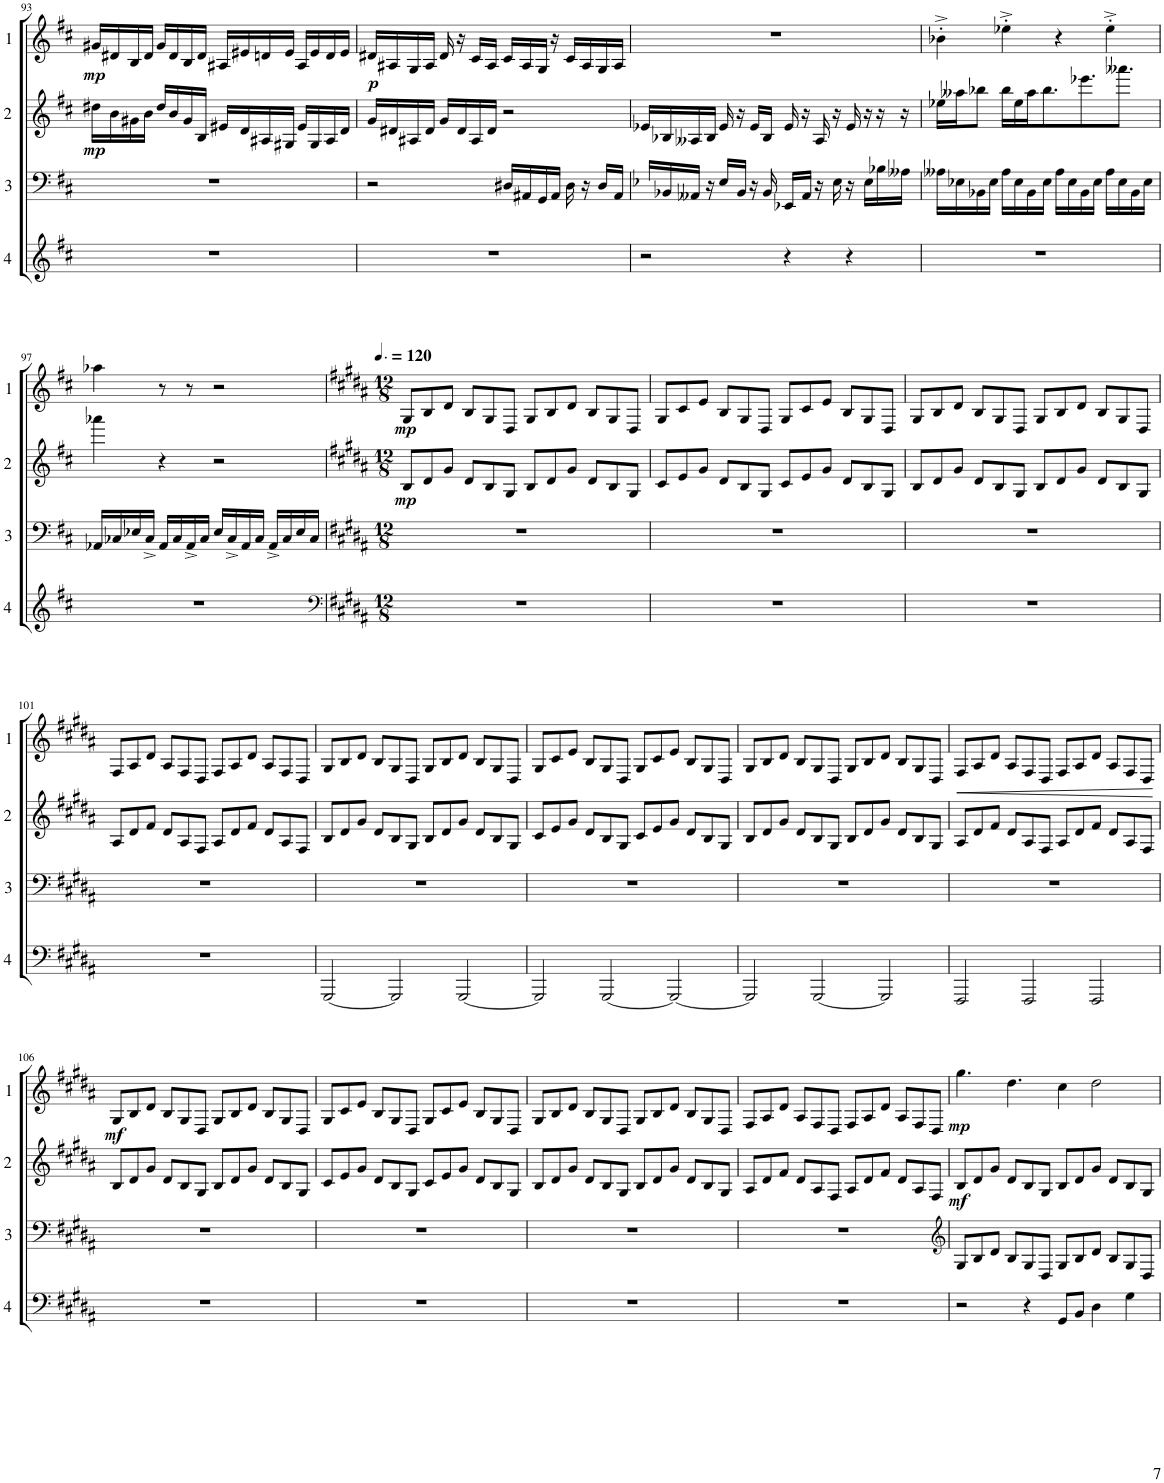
**kern	**kern	**kern	**dynam	**kern	**dynam
*part4	*part3	*part2	*part2	*part1	*part1
*staff4	*staff3	*staff2	*staff2	*staff1	*staff1
*I"Synth 4	*I"Synth 3	*I"Synth 2	*	*I"Synth 1	*
!!LO:PB:g=z
*clefG2	*clefF4	*clefG2	*	*clefG2	*
*k[f#c#]	*k[f#c#]	*k[f#c#]	*	*k[f#c#]	*
*M4/4	*M4/4	*M4/4	*	*M4/4	*
=93	=93	=93	=93	=93	=93
!	!	!	!LO:DY:b	!	!LO:DY:b
1r	1r	16dd#X\LL	mp	16g#X/LL	mp
.	.	16b\	.	16d#X/	.
.	.	16g#X\	.	16B/	.
.	.	16b\JJ	.	16d#/JJ	.
.	.	16dd#/LL	.	16g#/LL	.
.	.	16b/	.	16d#/	.
.	.	16g#/	.	16B/	.
.	.	16B/JJ	.	16d#/JJ	.
.	.	16e#X/LL	.	16A#X/LL	.
.	.	16d/	.	16e#X/	.
.	.	16A#X/	.	16dn/	.
.	.	16G#X/JJ	.	16e#/JJ	.
.	.	16e#/LL	.	16A#/LL	.
.	.	16G#/	.	16e#/	.
.	.	16A#/	.	16d/	.
.	.	16d/JJ	.	16e#/JJ	.
=94	=94	=94	=94	=94	=94
!	!	!	!	!	!LO:DY:b
1r	2r	16g/LL	.	16d#X/LL	p
.	.	16d#X/	.	16A#X/	.
.	.	16A#X/	.	16G/	.
.	.	16d#/JJ	.	16A#/JJ	.
.	.	16g/LL	.	16d#/	.
.	.	16d#/	.	16r	.
.	.	16A#/	.	16c#/LL	.
.	.	16d#/JJ	.	16A#/JJ	.
.	16D#X/LL	2r	.	16c#/LL	.
.	16AA#X/	.	.	16A#/	.
.	16GG/	.	.	16G/JJ	.
.	16AA#/JJ	.	.	16r	.
.	16D#\	.	.	16c#/LL	.
.	16r	.	.	16A#/	.
.	16D#/LL	.	.	16G/	.
.	16AA#/JJ	.	.	16A#/JJ	.
=95	=95	=95	=95	=95	=95
2r	16E-X/LL	16e-X/LL	.	1r	.
.	16BB-X/	16B-X/	.	.	.
.	16AA--X/JJ	16A--X/	.	.	.
.	16r	16B-/JJ	.	.	.
.	16E-/LL	16e-/	.	.	.
.	16BB-/JJ	16r	.	.	.
.	16r	16e-/LL	.	.	.
.	16BB-/	16B-/JJ	.	.	.
4r	16EE-X/LL	16e-/	.	.	.
.	16AA--/JJ	16r	.	.	.
.	16r	16A--/	.	.	.
.	16E-\	16r	.	.	.
4r	16r	16e-/	.	.	.
.	16E-\LL	16r	.	.	.
.	16B-X\	16r	.	.	.
.	16A--X\JJ	16r	.	.	.
=96	=96	=96	=96	=96	=96
1r	16A--X\LL	16ee-X\LL	.	4b-X'^\	.
.	16E-X\	16aa--X\J	.	.	.
.	16BB-X\	8bb-X\J	.	.	.
.	16E-\JJ	.	.	.	.
.	16A--\LL	16bb-\LL	.	4ee-X'^\	.
.	16E-\	16ee-\	.	.	.
.	16BB-\	16aa--\J	.	.	.
.	16E-\JJ	8.bb-\	.	.	.
.	16A--\LL	.	.	4r	.
.	16E-\	.	.	.	.
.	16BB-\	8.eee-X\	.	.	.
.	16E-\JJ	.	.	.	.
.	16A--\LL	.	.	4ee-'^\	.
.	16E-\	8.aaa--X\J	.	.	.
.	16BB-\	.	.	.	.
.	16E-\JJ	.	.	.	.
!!LO:LB:g=z
=97	=97	=97	=97	=97	=97
1r	16AA-X/LL	4aaa-X\	.	4aa-X\	.
.	16C-X/	.	.	.	.
.	16E-X/	.	.	.	.
.	16C-^/JJ	.	.	.	.
.	16AA-/LL	4r	.	8r	.
.	16C-/	.	.	.	.
.	16AA-^/	.	.	8r	.
.	16C-/JJ	.	.	.	.
.	16E-/LL	2r	.	2r	.
.	16C-^/	.	.	.	.
.	16AA-/	.	.	.	.
.	16C-/JJ	.	.	.	.
.	16AA-^/LL	.	.	.	.
.	16C-/	.	.	.	.
.	16E-/	.	.	.	.
.	16C-/JJ	.	.	.	.
=98	=98	=98	=98	=98	=98
*clefF4	*	*	*	*	*
*k[f#c#g#d#a#]	*k[f#c#g#d#a#]	*k[f#c#g#d#a#]	*	*k[f#c#g#d#a#]	*
*M12/8	*M12/8	*M12/8	*	*M12/8	*
*	*	*	*	*MM180	*
!	!	!	!LO:DY:b	!	!LO:DY:b
1.r	1.r	8B/L	mp	8G#/L	mp
.	.	8d#/	.	8B/	.
.	.	8g#/J	.	8d#/J	.
.	.	8d#/L	.	8B/L	.
.	.	8B/	.	8G#/	.
.	.	8G#/J	.	8D#/J	.
.	.	8B/L	.	8G#/L	.
.	.	8d#/	.	8B/	.
.	.	8g#/J	.	8d#/J	.
.	.	8d#/L	.	8B/L	.
.	.	8B/	.	8G#/	.
.	.	8G#/J	.	8D#/J	.
=99	=99	=99	=99	=99	=99
1.r	1.r	8c#/L	.	8G#/L	.
.	.	8e/	.	8c#/	.
.	.	8g#/J	.	8e/J	.
.	.	8d#/L	.	8B/L	.
.	.	8B/	.	8G#/	.
.	.	8G#/J	.	8D#/J	.
.	.	8c#/L	.	8G#/L	.
.	.	8e/	.	8c#/	.
.	.	8g#/J	.	8e/J	.
.	.	8d#/L	.	8B/L	.
.	.	8B/	.	8G#/	.
.	.	8G#/J	.	8D#/J	.
=100	=100	=100	=100	=100	=100
1.r	1.r	8B/L	.	8G#/L	.
.	.	8d#/	.	8B/	.
.	.	8g#/J	.	8d#/J	.
.	.	8d#/L	.	8B/L	.
.	.	8B/	.	8G#/	.
.	.	8G#/J	.	8D#/J	.
.	.	8B/L	.	8G#/L	.
.	.	8d#/	.	8B/	.
.	.	8g#/J	.	8d#/J	.
.	.	8d#/L	.	8B/L	.
.	.	8B/	.	8G#/	.
.	.	8G#/J	.	8D#/J	.
!!LO:LB:g=z
=101	=101	=101	=101	=101	=101
1.r	1.r	8A#/L	.	8F#/L	.
.	.	8d#/	.	8A#/	.
.	.	8f#/J	.	8d#/J	.
.	.	8d#/L	.	8A#/L	.
.	.	8A#/	.	8F#/	.
.	.	8F#/J	.	8D#/J	.
.	.	8A#/L	.	8F#/L	.
.	.	8d#/	.	8A#/	.
.	.	8f#/J	.	8d#/J	.
.	.	8d#/L	.	8A#/L	.
.	.	8A#/	.	8F#/	.
.	.	8F#/J	.	8D#/J	.
=102	=102	=102	=102	=102	=102
[2GGG#/	1.r	8B/L	.	8G#/L	.
.	.	8d#/	.	8B/	.
.	.	8g#/J	.	8d#/J	.
.	.	8d#/L	.	8B/L	.
2GGG#/]	.	8B/	.	8G#/	.
.	.	8G#/J	.	8D#/J	.
.	.	8B/L	.	8G#/L	.
.	.	8d#/	.	8B/	.
[2GGG#/	.	8g#/J	.	8d#/J	.
.	.	8d#/L	.	8B/L	.
.	.	8B/	.	8G#/	.
.	.	8G#/J	.	8D#/J	.
=103	=103	=103	=103	=103	=103
2GGG#/]	1.r	8c#/L	.	8G#/L	.
.	.	8e/	.	8c#/	.
.	.	8g#/J	.	8e/J	.
.	.	8d#/L	.	8B/L	.
[2GGG#/	.	8B/	.	8G#/	.
.	.	8G#/J	.	8D#/J	.
.	.	8c#/L	.	8G#/L	.
.	.	8e/	.	8c#/	.
2GGG#/_	.	8g#/J	.	8e/J	.
.	.	8d#/L	.	8B/L	.
.	.	8B/	.	8G#/	.
.	.	8G#/J	.	8D#/J	.
=104	=104	=104	=104	=104	=104
2GGG#/]	1.r	8B/L	.	8G#/L	.
.	.	8d#/	.	8B/	.
.	.	8g#/J	.	8d#/J	.
.	.	8d#/L	.	8B/L	.
[2GGG#/	.	8B/	.	8G#/	.
.	.	8G#/J	.	8D#/J	.
.	.	8B/L	.	8G#/L	.
.	.	8d#/	.	8B/	.
2GGG#/]	.	8g#/J	.	8d#/J	.
.	.	8d#/L	.	8B/L	.
.	.	8B/	.	8G#/	.
.	.	8G#/J	.	8D#/J	.
=105	=105	=105	=105	=105	=105
!	!	!	!	!	!LO:HP:b
2FFF#/	1.r	8A#/L	.	8F#/L	<
.	.	8d#/	.	8A#/	.
.	.	8f#/J	.	8d#/J	.
.	.	8d#/L	.	8A#/L	.
2FFF#/	.	8A#/	.	8F#/	.
.	.	8F#/J	.	8D#/J	.
.	.	8A#/L	.	8F#/L	.
.	.	8d#/	.	8A#/	.
2FFF#/	.	8f#/J	.	8d#/J	.
.	.	8d#/L	.	8A#/L	.
.	.	8A#/	.	8F#/	.
.	.	8F#/J	.	8D#/J	.
.	.	.	.	.	[
!!LO:LB:g=z
=106	=106	=106	=106	=106	=106
!	!	!	!	!	!LO:DY:b
1.r	1.r	8B/L	.	8G#/L	mf
.	.	8d#/	.	8B/	.
.	.	8g#/J	.	8d#/J	.
.	.	8d#/L	.	8B/L	.
.	.	8B/	.	8G#/	.
.	.	8G#/J	.	8D#/J	.
.	.	8B/L	.	8G#/L	.
.	.	8d#/	.	8B/	.
.	.	8g#/J	.	8d#/J	.
.	.	8d#/L	.	8B/L	.
.	.	8B/	.	8G#/	.
.	.	8G#/J	.	8D#/J	.
=107	=107	=107	=107	=107	=107
1.r	1.r	8c#/L	.	8G#/L	.
.	.	8e/	.	8c#/	.
.	.	8g#/J	.	8e/J	.
.	.	8d#/L	.	8B/L	.
.	.	8B/	.	8G#/	.
.	.	8G#/J	.	8D#/J	.
.	.	8c#/L	.	8G#/L	.
.	.	8e/	.	8c#/	.
.	.	8g#/J	.	8e/J	.
.	.	8d#/L	.	8B/L	.
.	.	8B/	.	8G#/	.
.	.	8G#/J	.	8D#/J	.
=108	=108	=108	=108	=108	=108
1.r	1.r	8B/L	.	8G#/L	.
.	.	8d#/	.	8B/	.
.	.	8g#/J	.	8d#/J	.
.	.	8d#/L	.	8B/L	.
.	.	8B/	.	8G#/	.
.	.	8G#/J	.	8D#/J	.
.	.	8B/L	.	8G#/L	.
.	.	8d#/	.	8B/	.
.	.	8g#/J	.	8d#/J	.
.	.	8d#/L	.	8B/L	.
.	.	8B/	.	8G#/	.
.	.	8G#/J	.	8D#/J	.
=109	=109	=109	=109	=109	=109
1.r	1.r	8A#/L	.	8F#/L	.
.	.	8d#/	.	8A#/	.
.	.	8f#/J	.	8d#/J	.
.	.	8d#/L	.	8A#/L	.
.	.	8A#/	.	8F#/	.
.	.	8F#/J	.	8D#/J	.
.	.	8A#/L	.	8F#/L	.
.	.	8d#/	.	8A#/	.
.	.	8f#/J	.	8d#/J	.
.	.	8d#/L	.	8A#/L	.
.	.	8A#/	.	8F#/	.
.	.	8F#/J	.	8D#/J	.
=110	=110	=110	=110	=110	=110
*	*clefG2	*	*	*	*
!	!	!	!LO:DY:b	!	!LO:DY:b
2r	8G#/L	8B/L	mf	4.gg#\	mp
.	8B/	8d#/	.	.	.
.	8d#/J	8g#/J	.	.	.
.	8B/L	8d#/L	.	4.dd#\	.
4r	8G#/	8B/	.	.	.
.	8D#/J	8G#/J	.	.	.
8GG#/L	8G#/L	8B/L	.	4cc#\	.
8BB/J	8B/	8d#/	.	.	.
4D#\	8d#/J	8g#/J	.	2dd#\	.
.	8B/L	8d#/L	.	.	.
4G#\	8G#/	8B/	.	.	.
.	8D#/J	8G#/J	.	.	.
=	=	=	=	=	=
*-	*-	*-	*-	*-	*-
